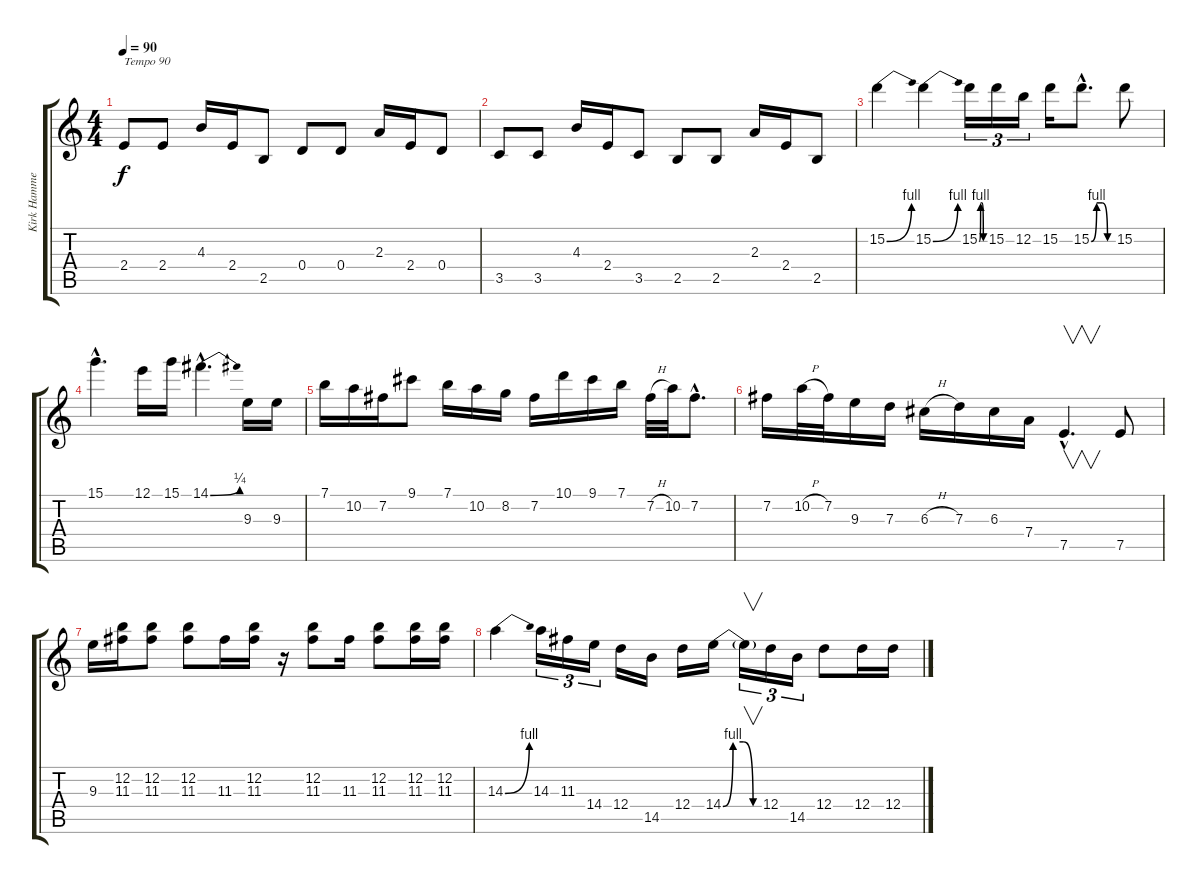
\track ("Kirk Hammet (Guitar 2)" "Kirk Hamme") {instrument distortionguitar}
\staff {score tabs}
\tuning (E4 B3 G3 D3 A2 E2) {hide}
\ts (4 4)
\tempo 90
\clef g2
\ks c
2.4.8{txt "Tempo 90" dy f} 2.4.8 4.3.16 2.4.16 2.5.8 0.4.8 0.4.8 2.3.16 2.4.16 0.4.8 |
3.5.8 3.5.8 4.3.16 2.4.16 3.5.8 2.5.8 2.5.8 2.3.16 2.4.16 2.5.8 |
15.2{be (bend 0 0 60 4)}.4 15.2{be (bend 0 0 60 4)}.4 15.2{be (custom 0 0 15 4 30 4 45 0 60 0)}.16{tu (3 2)} 15.2.16{tu (3 2)} 12.2.16{tu (3 2)} 15.2.16 15.2{be (custom 0 0 15 4 30 4 45 0 60 0) hac}.8{d} 15.2.8 |
15.1{hac}.4{d} 12.1.16 15.1.16 14.1{be (bend 0 0 60 1) hac}.4{d} 9.3.16 9.3.16 |
7.1.16 10.2.16 7.2.16 9.1.8 7.1.16 10.2.16 8.2.16 7.2.16 10.1.16 9.1.16 7.1.16 7.2{h}.32 10.2.32 7.2{hac}.8{d} |
7.2.16 10.2{h}.32 7.2.32 9.3.16 7.3.16 6.3{h}.16 7.3.16 6.3.16 7.4.16 7.5{hac}.4{v d} 7.5.8 |
9.3.16 (12.2 11.3).16 (12.2 11.3).8 (12.2 11.3).8 11.3.16 (12.2 11.3).16 r.16 (12.2 11.3).8 11.3.16 (12.2 11.3).8 (12.2 11.3).16 (12.2 11.3).16 |
14.3{be (bend 0 0 60 4)}.4 14.3.16{tu (3 2)} 11.3.16{tu (3 2)} 14.4.16{tu (3 2)} 12.4.16 14.5.16 12.4.16 14.4{be (custom 0 0 15 4 30 4 45 0 60 0)}.16 14.4{t}.16{v tu (3 2)} 12.4.16{tu (3 2)} 14.5.16{tu (3 2)} 12.4.8 12.4.16 12.4.16
